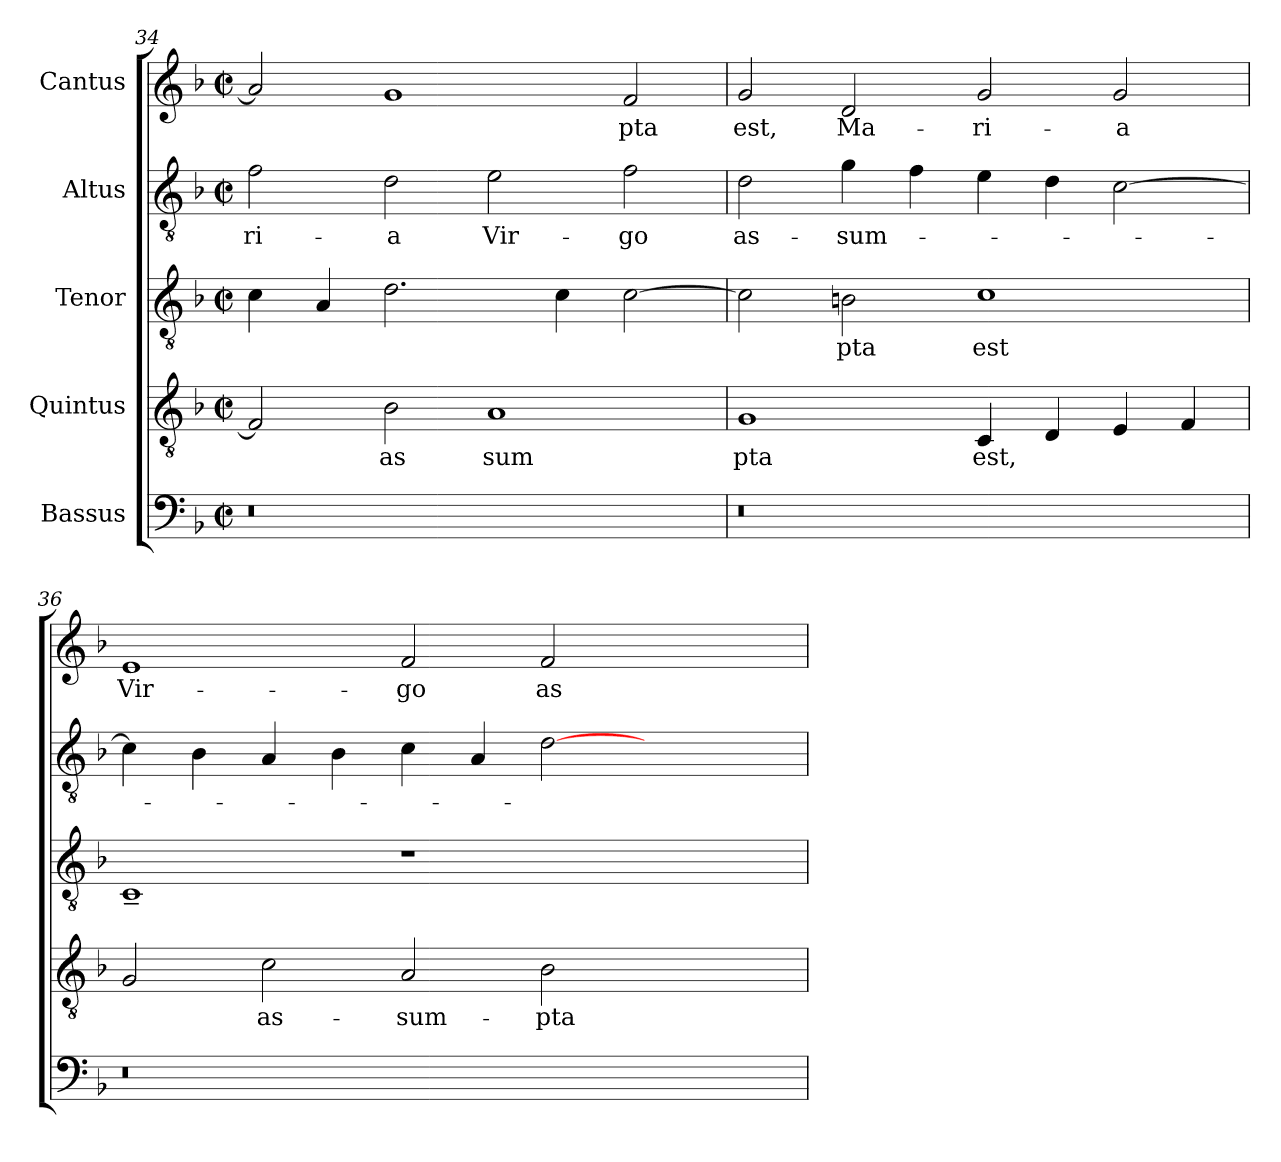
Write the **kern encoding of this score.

**kern	**kern	**text	**kern	**text	**kern	**text	**kern	**text
*part5	*part4	*part4	*part3	*part3	*part2	*part2	*part1	*part1
*staff5	*staff4	*staff4	*staff3	*staff3	*staff2	*staff2	*staff1	*staff1
*I"Bassus	*I"Quintus	*	*I"Tenor	*	*I"Altus	*	*I"Cantus	*
*clefF4	*clefGv2	*	*clefGv2	*	*clefGv2	*	*clefG2	*
*k[b-]	*k[b-]	*	*k[b-]	*	*k[b-]	*	*k[b-]	*
*F:	*F:	*	*F:	*	*F:	*	*F:	*
*M2/2	*M2/2	*	*M2/2	*	*M2/2	*	*M2/2	*
*met(c|)	*met(c|)	*	*met(c|)	*	*met(c|)	*	*met(c|)	*
=34	=34	=34	=34	=34	=34	=34	=34	=34
!	!	!	!	!	!	!LO:LY:b:cj	!	!
0r	2F/]	.	4c\	.	2f\	-ri-	2a/]	.
.	.	.	4A/	.	.	.	.	.
!	!	!LO:LY:b:cj	!	!	!	!LO:LY:b:cj	!	!
.	2B-\	as	2.d\	.	2d\	-a	1g	.
!	!	!LO:LY:b:cj	!	!	!	!LO:LY:b:cj	!	!
.	1A	sum	.	.	2e\	Vir-	.	.
.	.	.	4c\	.	.	.	.	.
!	!	!	!	!	!	!LO:LY:b:cj	!	!LO:LY:b:cj
.	.	.	[>2c\	.	2f\	-go	2f/	-pta
=35	=35	=35	=35	=35	=35	=35	=35	=35
!	!	!LO:LY:b:cj	!	!	!	!LO:LY:b:cj	!	!LO:LY:b:cj
0r	1G	pta	2c\]	.	2d\	as-	2g/	est,
!	!	!	!	!LO:LY:b:cj	!	!LO:LY:b	!	!LO:LY:b:cj
.	.	.	2B\	pta	4g\	-sum-	2d/	Ma-
.	.	.	.	.	4f\	.	.	.
!	!	!LO:LY:b	!	!LO:LY:b:cj	!	!	!	!LO:LY:b:cj
.	4C/	est,	1c	est	4e\	.	2g/	-ri-
.	4D/	.	.	.	4d\	.	.	.
!	!	!	!	!	!	!	!	!LO:LY:b:cj
.	4E/	.	.	.	[<2c\	.	2g/	-a
.	4F/	.	.	.	.	.	.	.
!!LO:PB:g=z
=36	=36	=36	=36	=36	=36	=36	=36	=36
!	!	!	!	!	!	!	!	!LO:LY:b:cj
0r	2G/	.	1C~<	.	4c\]	.	1e	Vir-
.	.	.	.	.	4B-\	.	.	.
!	!	!LO:LY:b:cj	!	!	!	!	!	!
.	2c\	as-	.	.	4A/	.	.	.
.	.	.	.	.	4B-\	.	.	.
!	!	!LO:LY:b:cj	!LO:N:vis=1	!	!	!	!	!LO:LY:b:cj
.	2A/	-sum-	0r	.	4c\	.	2f/	-go
.	.	.	.	.	4A/	.	.	.
!	!	!LO:LY:b:cj	!	!	!	!	!	!LO:LY:b:cj
.	2B-\	-pta	.	.	[>2d\	.	2f/	as-
1ryy	1ryy	.	.	.	1ryy	.	1ryy	.
=	=	=	=	=	=	=	=	=
*-	*-	*-	*-	*-	*-	*-	*-	*-
